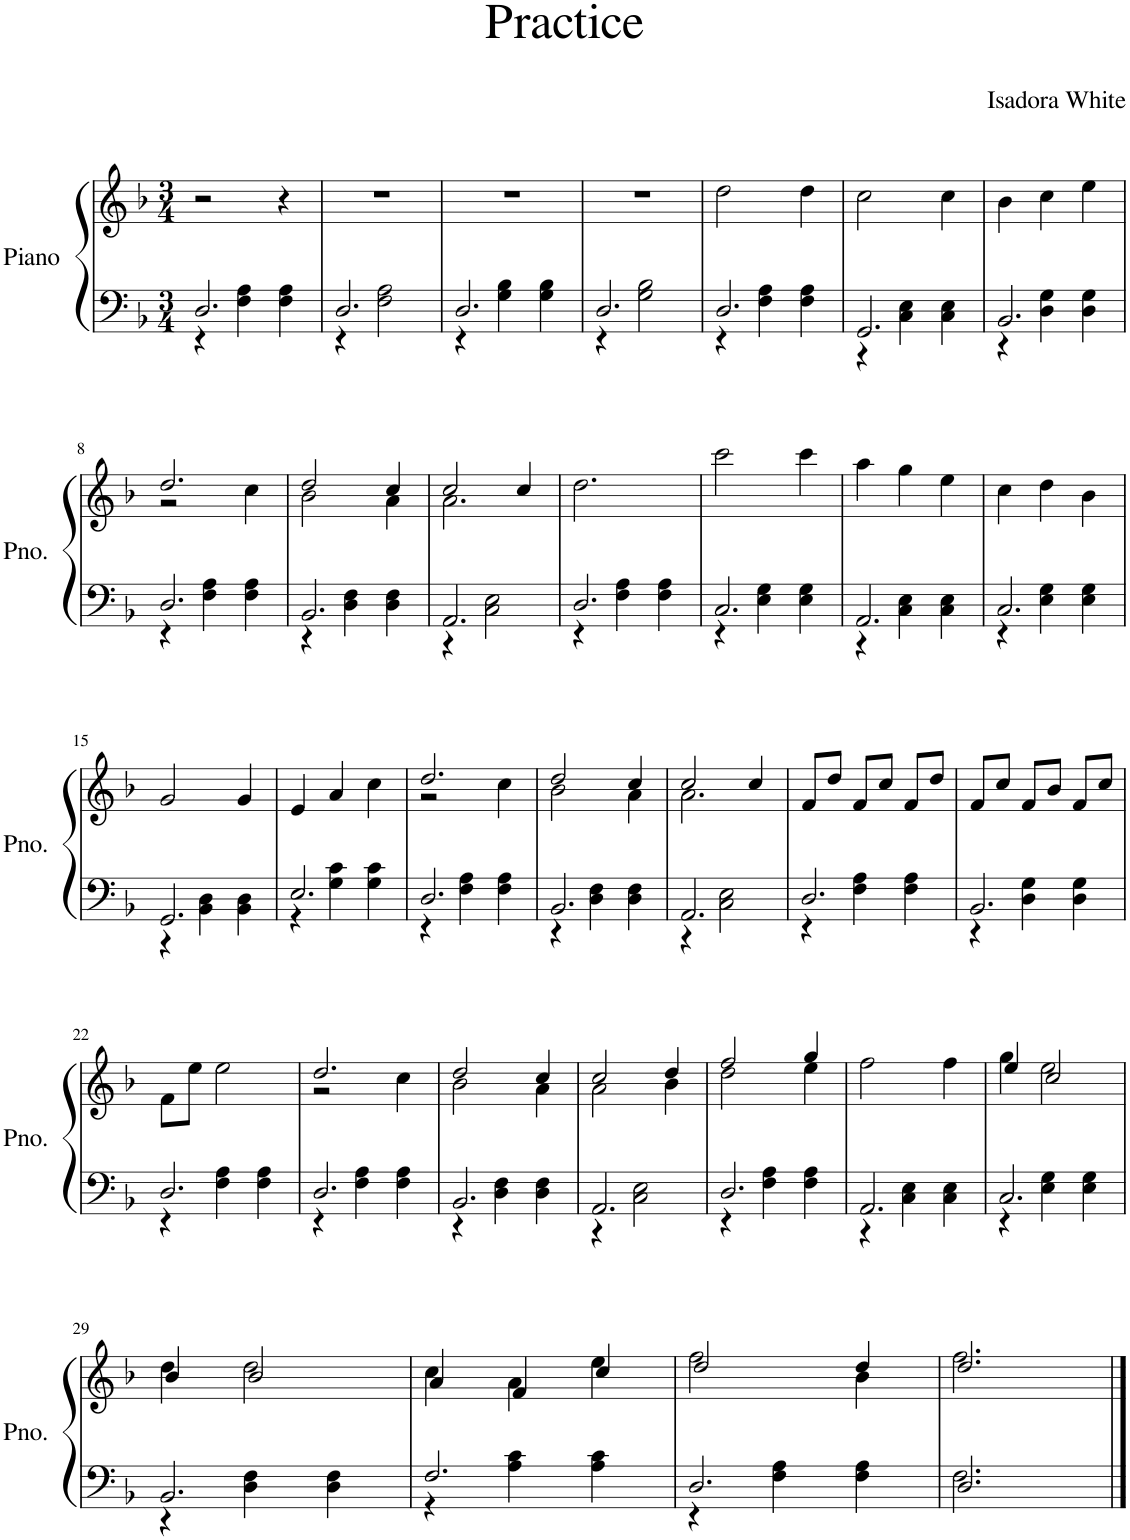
**kern	**kern
*part1	*part1
*staff2	*staff1
*I"Piano	*
*I'Pno.	*
*clefF4	*clefG2
*k[b-]	*k[b-]
*M3/4	*M3/4
=1	=1
*^	*
2.D/	4r	2r
.	4F\ 4A\	.
.	4F\ 4A\	4r
=2	=2	=2
2.D/	4r	2.r
.	2F\ 2A\	.
=3	=3	=3
2.D/	4r	2.r
.	4G\ 4B-\	.
.	4G\ 4B-\	.
=4	=4	=4
2.D/	4r	2.r
.	2G\ 2B-\	.
=5	=5	=5
2.D/	4r	2dd\
.	4F\ 4A\	.
.	4F\ 4A\	4dd\
=6	=6	=6
2.GG/	4r	2cc\
.	4C\ 4E\	.
.	4C\ 4E\	4cc\
=7	=7	=7
2.BB-/	4r	4b-\
.	4D\ 4G\	4cc\
.	4D\ 4G\	4ee\
!!LO:LB:g=z
=8	=8	=8
*	*	*^
2.D/	4r	2.dd/	2r
.	4F\ 4A\	.	.
.	4F\ 4A\	.	4cc\
=9	=9	=9	=9
2.BB-/	4r	2dd/	2b-\
.	4D\ 4F\	.	.
.	4D\ 4F\	4cc/	4a\
=10	=10	=10	=10
2.AA/	4r	2cc/	2.a\
.	2C\ 2E\	.	.
.	.	4cc/	.
*	*	*v	*v
=11	=11	=11
2.D/	4r	2.dd\
.	4F\ 4A\	.
.	4F\ 4A\	.
=12	=12	=12
2.C/	4r	2ccc\
.	4E\ 4G\	.
.	4E\ 4G\	4ccc\
=13	=13	=13
2.AA/	4r	4aa\
.	4C\ 4E\	4gg\
.	4C\ 4E\	4ee\
=14	=14	=14
2.C/	4r	4cc\
.	4E\ 4G\	4dd\
.	4E\ 4G\	4b-\
!!LO:LB:g=z
=15	=15	=15
2.GG/	4r	2g/
.	4BB-\ 4D\	.
.	4BB-\ 4D\	4g/
=16	=16	=16
2.E/	4r	4e/
.	4G\ 4c\	4a/
.	4G\ 4c\	4cc\
=17	=17	=17
*	*	*^
2.D/	4r	2.dd/	2r
.	4F\ 4A\	.	.
.	4F\ 4A\	.	4cc\
=18	=18	=18	=18
2.BB-/	4r	2dd/	2b-\
.	4D\ 4F\	.	.
.	4D\ 4F\	4cc/	4a\
=19	=19	=19	=19
2.AA/	4r	2cc/	2.a\
.	2C\ 2E\	.	.
.	.	4cc/	.
*	*	*v	*v
=20	=20	=20
2.D/	4r	8f/L
.	.	8dd/J
.	4F\ 4A\	8f/L
.	.	8cc/J
.	4F\ 4A\	8f/L
.	.	8dd/J
=21	=21	=21
2.BB-/	4r	8f/L
.	.	8cc/J
.	4D\ 4G\	8f/L
.	.	8b-/J
.	4D\ 4G\	8f/L
.	.	8cc/J
!!LO:LB:g=z
=22	=22	=22
2.D/	4r	8f\L
.	.	8ee\J
.	4F\ 4A\	2ee\
.	4F\ 4A\	.
=23	=23	=23
*	*	*^
2.D/	4r	2.dd/	2r
.	4F\ 4A\	.	.
.	4F\ 4A\	.	4cc\
=24	=24	=24	=24
2.BB-/	4r	2dd/	2b-\
.	4D\ 4F\	.	.
.	4D\ 4F\	4cc/	4a\
=25	=25	=25	=25
2.AA/	4r	2cc/	2a\
.	2C\ 2E\	.	.
.	.	4dd/	4b-\
=26	=26	=26	=26
2.D/	4r	2ff/	2dd\
.	4F\ 4A\	.	.
.	4F\ 4A\	4gg/	4ee\
*	*	*v	*v
=27	=27	=27
2.AA/	4r	2ff\
.	4C\ 4E\	.
.	4C\ 4E\	4ff\
=28	=28	=28
*	*	*^
2.C/	4r	4ee/	4gg\
.	4E\ 4G\	2cc/	2ee\
.	4E\ 4G\	.	.
!!LO:LB:g=z	!!
=29	=29	=29	=29
2.BB-/	4r	4b-/	4dd\
.	4D\ 4F\	2b-/	2dd\
.	4D\ 4F\	.	.
=30	=30	=30	=30
2.F/	4r	4a/	4cc\
.	4A\ 4c\	4f/	4a\
.	4A\ 4c\	4cc/	4ee\
=31	=31	=31	=31
2.D/	4r	2dd/	2ff\
.	4F\ 4A\	.	.
.	4F\ 4A\	4dd/	4b-\
=32	=32	=32	=32
2.D/	2.F\	2.dd/	2.ff\
*v	*v	*	*
*	*v	*v
==	==
*-	*-
